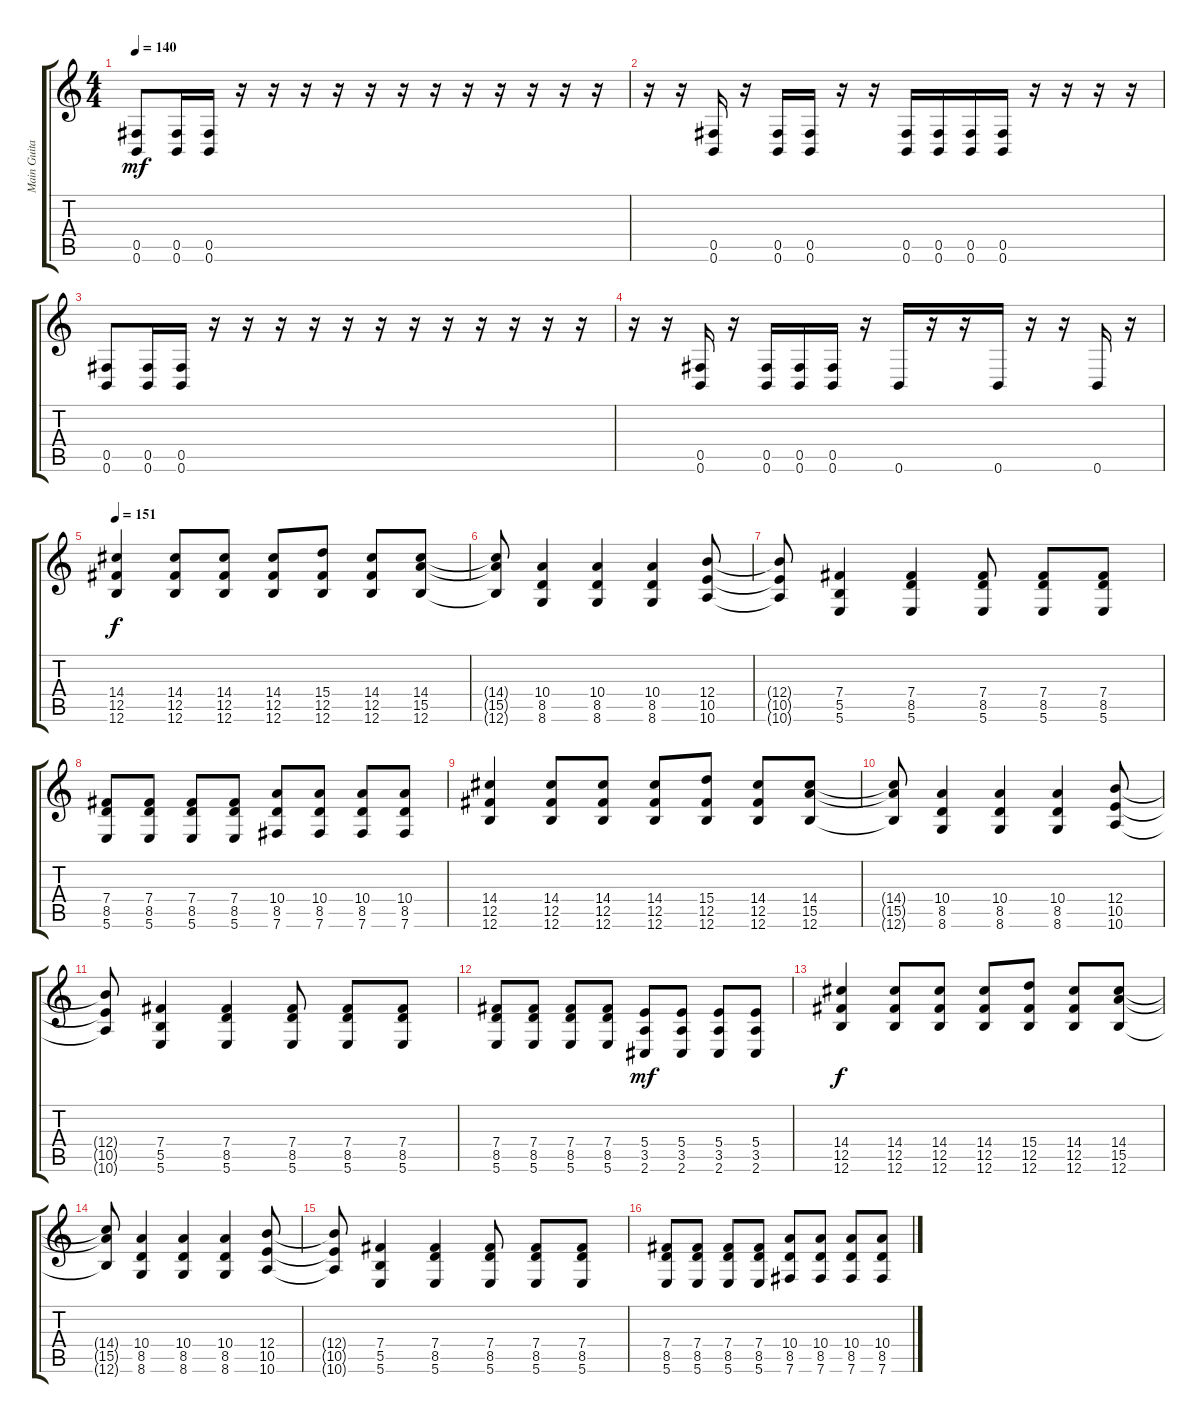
\track ("Main Guitar Left" "Main Guita") {instrument distortionguitar}
\staff {score tabs}
\tuning (Db4 Ab3 E3 B2 Gb2 B1) {hide}
\ts (4 4)
\tempo 140
\clef g2
\ks c
(0.5 0.6).8{dy mf} (0.5 0.6).16 (0.5 0.6).16 r.16 r.16 r.16 r.16 r.16 r.16 r.16 r.16 r.16 r.16 r.16 r.16 |
r.16 r.16 (0.5 0.6).16 r.16 (0.5 0.6).16 (0.5 0.6).16 r.16 r.16 (0.5 0.6).16 (0.5 0.6).16 (0.5 0.6).16 (0.5 0.6).16 r.16 r.16 r.16 r.16 |
(0.5 0.6).8 (0.5 0.6).16 (0.5 0.6).16 r.16 r.16 r.16 r.16 r.16 r.16 r.16 r.16 r.16 r.16 r.16 r.16 |
r.16 r.16 (0.5 0.6).16 r.16 (0.5 0.6).16 (0.5 0.6).16 (0.5 0.6).16 r.16 0.6.16 r.16 r.16 0.6.16 r.16 r.16 0.6.16 r.16 |
\tempo 151
(14.4 12.5 12.6).4{dy f} (14.4 12.5 12.6).8 (14.4 12.5 12.6).8 (14.4 12.5 12.6).8 (15.4 12.5 12.6).8 (14.4 12.5 12.6).8 (14.4 15.5 12.6).8 |
(14.4{t} 15.5{t} 12.6{t}).8 (10.4 8.5 8.6).4 (10.4 8.5 8.6).4 (10.4 8.5 8.6).4 (12.4 10.5 10.6).8 |
(12.4{t} 10.5{t} 10.6{t}).8 (7.4 5.5 5.6).4 (7.4 8.5 5.6).4 (7.4 8.5 5.6).8 (7.4 8.5 5.6).8 (7.4 8.5 5.6).8 |
(7.4 8.5 5.6).8 (7.4 8.5 5.6).8 (7.4 8.5 5.6).8 (7.4 8.5 5.6).8 (10.4 8.5 7.6).8 (10.4 8.5 7.6).8 (10.4 8.5 7.6).8 (10.4 8.5 7.6).8 |
(14.4 12.5 12.6).4 (14.4 12.5 12.6).8 (14.4 12.5 12.6).8 (14.4 12.5 12.6).8 (15.4 12.5 12.6).8 (14.4 12.5 12.6).8 (14.4 15.5 12.6).8 |
(14.4{t} 15.5{t} 12.6{t}).8 (10.4 8.5 8.6).4 (10.4 8.5 8.6).4 (10.4 8.5 8.6).4 (12.4 10.5 10.6).8 |
(12.4{t} 10.5{t} 10.6{t}).8 (7.4 5.5 5.6).4 (7.4 8.5 5.6).4 (7.4 8.5 5.6).8 (7.4 8.5 5.6).8 (7.4 8.5 5.6).8 |
(7.4 8.5 5.6).8 (7.4 8.5 5.6).8 (7.4 8.5 5.6).8 (7.4 8.5 5.6).8 (5.4 3.5 2.6).8{dy mf} (5.4 3.5 2.6).8 (5.4 3.5 2.6).8 (5.4 3.5 2.6).8 |
(14.4 12.5 12.6).4{dy f} (14.4 12.5 12.6).8 (14.4 12.5 12.6).8 (14.4 12.5 12.6).8 (15.4 12.5 12.6).8 (14.4 12.5 12.6).8 (14.4 15.5 12.6).8 |
(14.4{t} 15.5{t} 12.6{t}).8 (10.4 8.5 8.6).4 (10.4 8.5 8.6).4 (10.4 8.5 8.6).4 (12.4 10.5 10.6).8 |
(12.4{t} 10.5{t} 10.6{t}).8 (7.4 5.5 5.6).4 (7.4 8.5 5.6).4 (7.4 8.5 5.6).8 (7.4 8.5 5.6).8 (7.4 8.5 5.6).8 |
(7.4 8.5 5.6).8 (7.4 8.5 5.6).8 (7.4 8.5 5.6).8 (7.4 8.5 5.6).8 (10.4 8.5 7.6).8 (10.4 8.5 7.6).8 (10.4 8.5 7.6).8 (10.4 8.5 7.6).8
